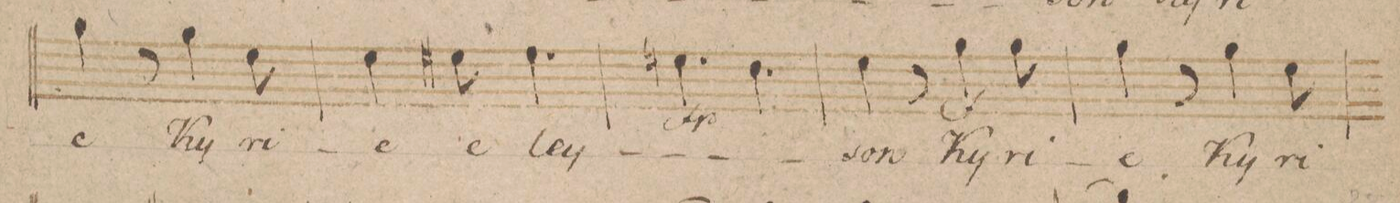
**kern	**text	**dynam
*I"Alto.	*	*
*clefC3	*	*
*k[b-]	*	*
*M6/8	*	*
4a\	-e	.
8r	.	.
4a\	Ky-	.
8f\	-ri-	.
=17	=17	=17
4f\	-e	.
8f#X\	e-	.
4.g\	-ley-	.
=18	=18	=18
4.fn\	.	fp
4.e\	.	.
=19	=19	=19
4f\	-son	.
8r	.	.
4a\	Ky-	f
8a\	-ri-	.
=20	=20	=20
4a\	-e	.
8r	.	.
4a\	Ky-	.
8f\	-ri-	.
=21	=21	=21
*-	*-	*-
